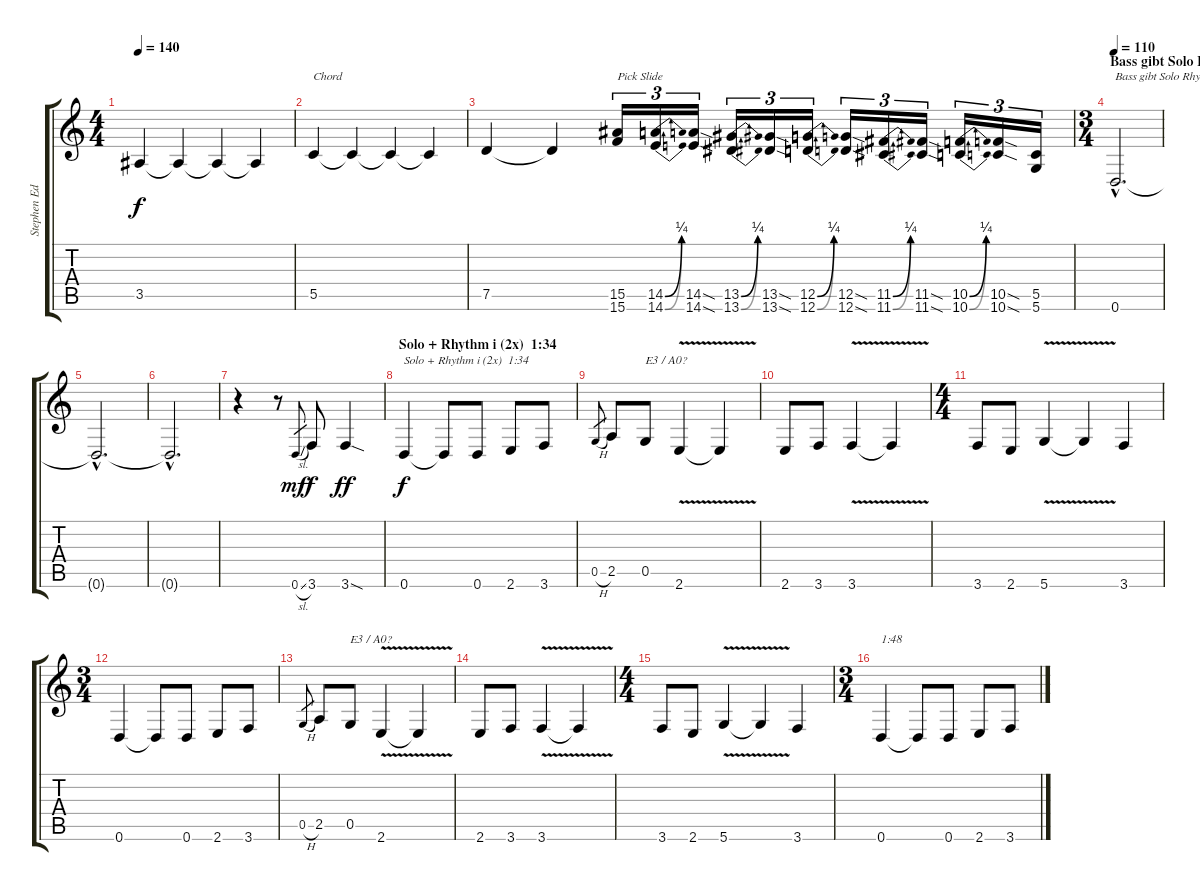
\track ("Stephen Edmondson" "Stephen Ed") {instrument electricbasspick}
\staff {score tabs}
\tuning (D4 A3 F3 C3 G2 D2) {hide}
\ts (4 4)
\tempo 140
\clef g2
\ks c
3.5{t}.4{dy f} 3.5{t}.4 3.5{t}.4 3.5{t}.4 |
5.5.4{txt "Chord"} 5.5{t}.4 5.5{t}.4 5.5{t}.4 |
7.5.4 7.5{t}.4 (15.5 15.6).16{tu (3 2) txt "Pick Slide" instrument guitarfretnoise} (14.5{be (bend 0 0 60 1)} 14.6{be (bend 0 0 60 1)}).16{tu (3 2)} (14.5{sod} 14.6{sod}).16{tu (3 2)} (13.5{be (bend 0 0 60 1)} 13.6{be (bend 0 0 60 1)}).16{tu (3 2)} (13.5{sod} 13.6{sod}).16{tu (3 2)} (12.5{be (bend 0 0 60 1)} 12.6{be (bend 0 0 60 1)}).16{tu (3 2)} (12.5{sod} 12.6{sod}).16{tu (3 2)} (11.5{be (bend 0 0 60 1)} 11.6{be (bend 0 0 60 1)}).16{tu (3 2)} (11.5{sod} 11.6{sod}).16{tu (3 2)} (10.5{be (bend 0 0 60 1)} 10.6{be (bend 0 0 60 1)}).16{tu (3 2)} (10.5{sod} 10.6{sod}).16{tu (3 2)} (5.5 5.6).16{tu (3 2)} |
\ts (3 4)
\section ("" "Bass gibt Solo Rhythm i vor  1:27 110 bpm")
\tempo 110
0.6{hac}.2{d txt "Bass gibt Solo Rhythm i vor  1:27" instrument electricbasspick} |
0.6{hac t}.2{d} |
0.6{hac t}.2{d} |
r.4 r.8 0.6{sl}.8{gr dy mf} 3.6.8{dy f} 3.6{sod}.4{dy ff} |
\section ("" "Solo + Rhythm i (2x)  1:34")
0.6.4{txt "Solo + Rhythm i (2x)  1:34" dy f} 0.6{t}.8 0.6.8 2.6.8 3.6.8 |
0.5{h}.8{gr} 2.5.8 0.5.8{txt "E3 / A0?"} 2.6{v}.4 2.6{t}.4 |
2.6.8 3.6.8 3.6{v}.4 3.6{t}.4 |
\ts (4 4)
3.6.8 2.6.8 5.6{v}.4 5.6{t}.4 3.6.4 |
\ts (3 4)
0.6.4 0.6{t}.8 0.6.8 2.6.8 3.6.8 |
0.5{h}.8{gr} 2.5.8 0.5.8{txt "E3 / A0?"} 2.6{v}.4 2.6{t}.4 |
2.6.8 3.6.8 3.6{v}.4 3.6{t}.4 |
\ts (4 4)
3.6.8 2.6.8 5.6{v}.4 5.6{t}.4 3.6.4 |
\ts (3 4)
0.6.4{txt "1:48"} 0.6{t}.8 0.6.8 2.6.8 3.6.8
